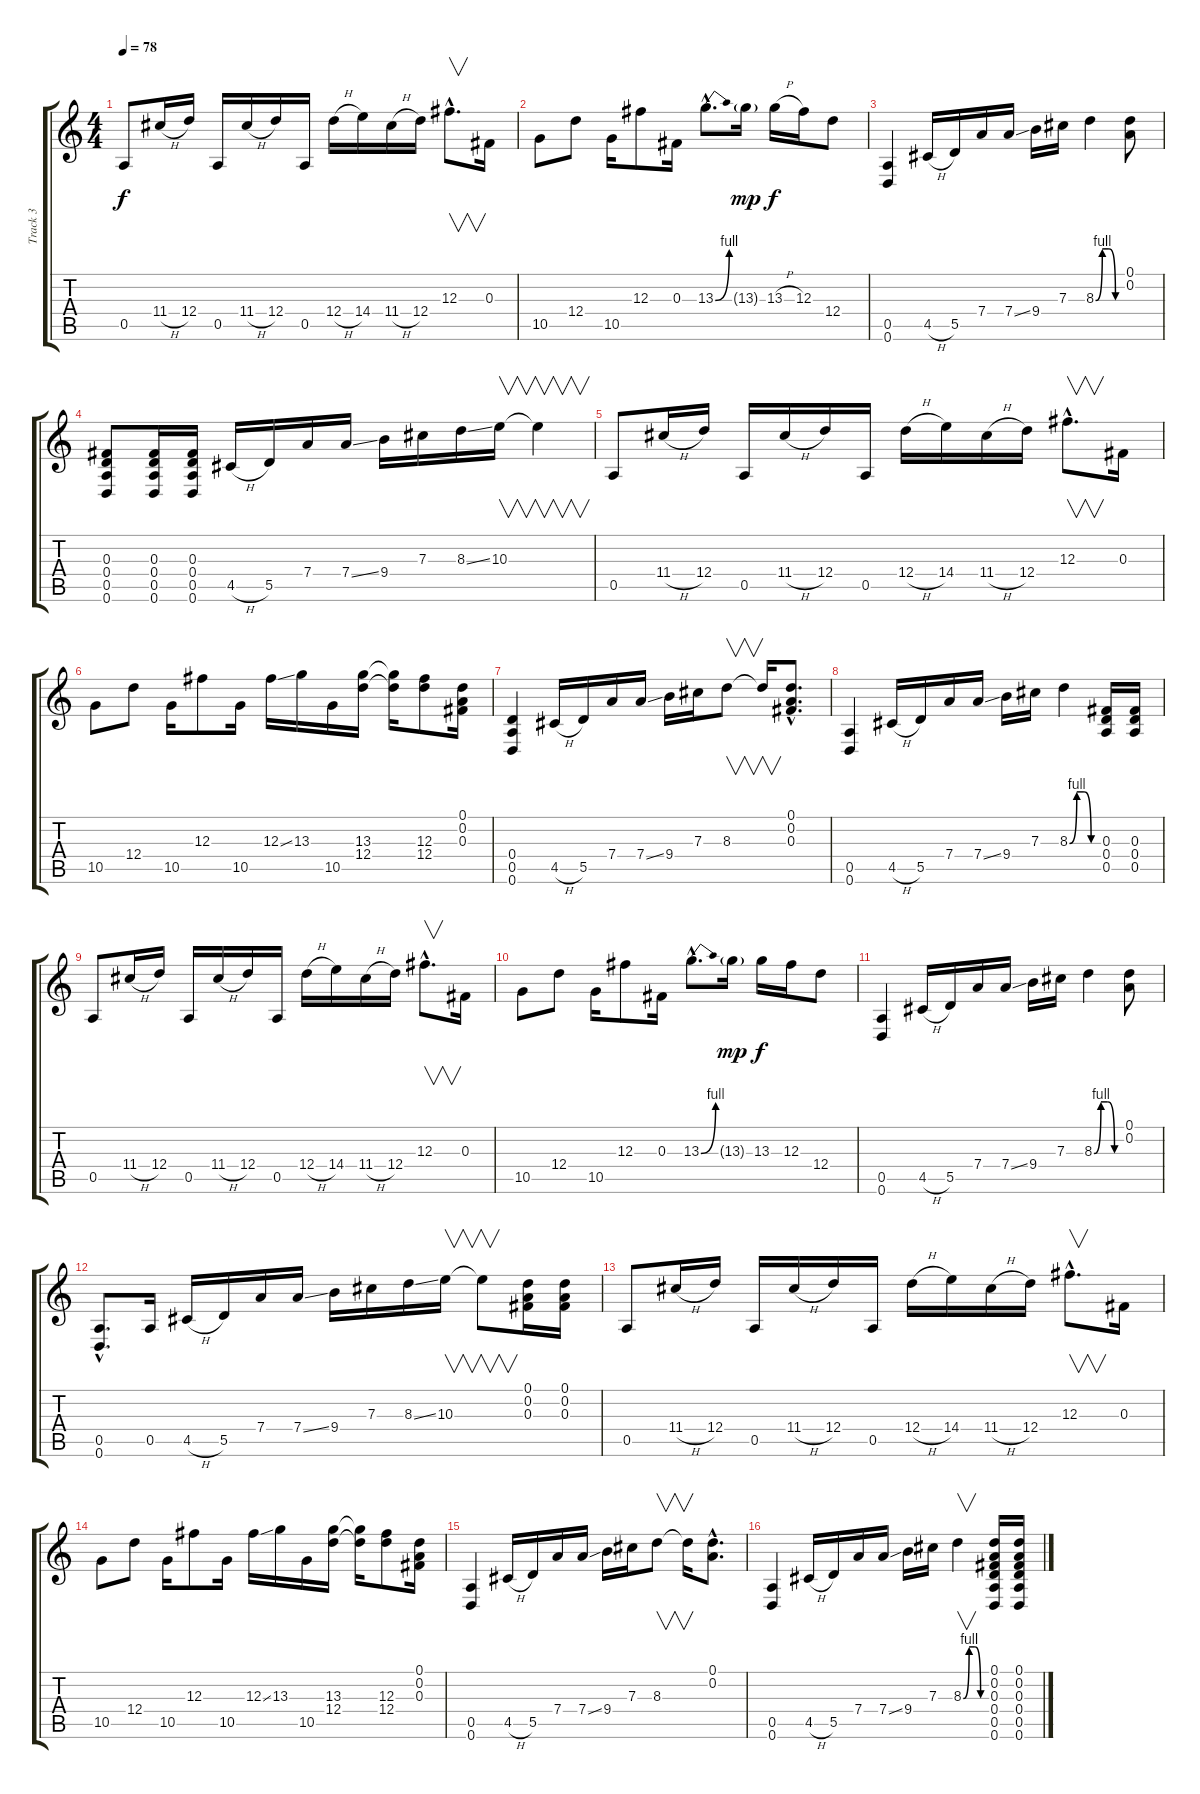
\track ("Track 3" "Track 3") {instrument distortionguitar}
\staff {score tabs}
\tuning (D4 A3 Gb3 D3 A2 D2) {hide}
\ts (4 4)
\tempo 78
\clef g2
\ks c
0.5.8{dy f} 11.4{h}.16 12.4.16 0.5.16 11.4{h}.16 12.4.16 0.5.16 12.4{h}.16 14.4.16 11.4{h}.16 12.4.16 12.3{hac}.8{v d} 0.3.16 |
10.5.8 12.4.8 10.5.16 12.3.8 0.3.16 13.3{be (bend 0 0 60 4) hac}.8{d} 13.3{g}.16{dy mp} 13.3{h}.16{dy f} 12.3.16 12.4.8 |
(0.5 0.6).4 4.5{h}.16 5.5.16 7.4.16 7.4{ss}.16 9.4.16 7.3.16 8.3{be (custom 0 0 15 4 30 4 45 0 60 0)}.4 (0.1 0.2).8 |
(0.3 0.4 0.5 0.6).8 (0.3 0.4 0.5 0.6).16 (0.3 0.4 0.5 0.6).16 4.5{h}.16 5.5.16 7.4.16 7.4{ss}.16 9.4.16 7.3.16 8.3{ss}.16 10.3.16{v} 10.3{t}.4{v} |
0.5.8 11.4{h}.16 12.4.16 0.5.16 11.4{h}.16 12.4.16 0.5.16 12.4{h}.16 14.4.16 11.4{h}.16 12.4.16 12.3{hac}.8{v d} 0.3.16 |
10.5.8 12.4.8 10.5.16 12.3.8 10.5.16 12.3{ss}.16 13.3.16 10.5.16 (13.3 12.4).16 (13.3{t} 12.4{t}).16 (12.3 12.4).8 (0.1 0.2 0.3).16 |
(0.4 0.5 0.6).4 4.5{h}.16 5.5.16 7.4.16 7.4{ss}.16 9.4.16 7.3.16 8.3.8{v} 8.3{t}.16{v} (0.1{hac} 0.2{hac} 0.3{hac}).8{d} |
(0.5 0.6).4 4.5{h}.16 5.5.16 7.4.16 7.4{ss}.16 9.4.16 7.3.16 8.3{be (custom 0 0 15 4 30 4 45 0 60 0)}.4 (0.3 0.4 0.5).16 (0.3 0.4 0.5).16 |
0.5.8 11.4{h}.16 12.4.16 0.5.16 11.4{h}.16 12.4.16 0.5.16 12.4{h}.16 14.4.16 11.4{h}.16 12.4.16 12.3{hac}.8{v d} 0.3.16 |
10.5.8 12.4.8 10.5.16 12.3.8 0.3.16 13.3{be (bend 0 0 60 4) hac}.8{d} 13.3{g}.16{dy mp} 13.3.16{dy f} 12.3.16 12.4.8 |
(0.5 0.6).4 4.5{h}.16 5.5.16 7.4.16 7.4{ss}.16 9.4.16 7.3.16 8.3{be (custom 0 0 15 4 30 4 45 0 60 0)}.4 (0.1 0.2).8 |
(0.5{hac} 0.6{hac}).8{d} 0.5.16 4.5{h}.16 5.5.16 7.4.16 7.4{ss}.16 9.4.16 7.3.16 8.3{ss}.16 10.3.16{v} 10.3{t}.8{v} (0.1 0.2 0.3).16 (0.1 0.2 0.3).16 |
0.5.8 11.4{h}.16 12.4.16 0.5.16 11.4{h}.16 12.4.16 0.5.16 12.4{h}.16 14.4.16 11.4{h}.16 12.4.16 12.3{hac}.8{v d} 0.3.16 |
10.5.8 12.4.8 10.5.16 12.3.8 10.5.16 12.3{ss}.16 13.3.16 10.5.16 (13.3 12.4).16 (13.3{t} 12.4{t}).16 (12.3 12.4).8 (0.1 0.2 0.3).16 |
(0.5 0.6).4 4.5{h}.16 5.5.16 7.4.16 7.4{ss}.16 9.4.16 7.3.16 8.3.8{v} 8.3{t}.16{v} (0.1{hac} 0.2{hac}).8{d} |
(0.5 0.6).4 4.5{h}.16 5.5.16 7.4.16 7.4{ss}.16 9.4.16 7.3.16 8.3{be (custom 0 0 15 4 30 4 45 0 60 0)}.4{v} (0.1 0.2 0.3 0.4 0.5 0.6).16 (0.1 0.2 0.3 0.4 0.5 0.6).16
